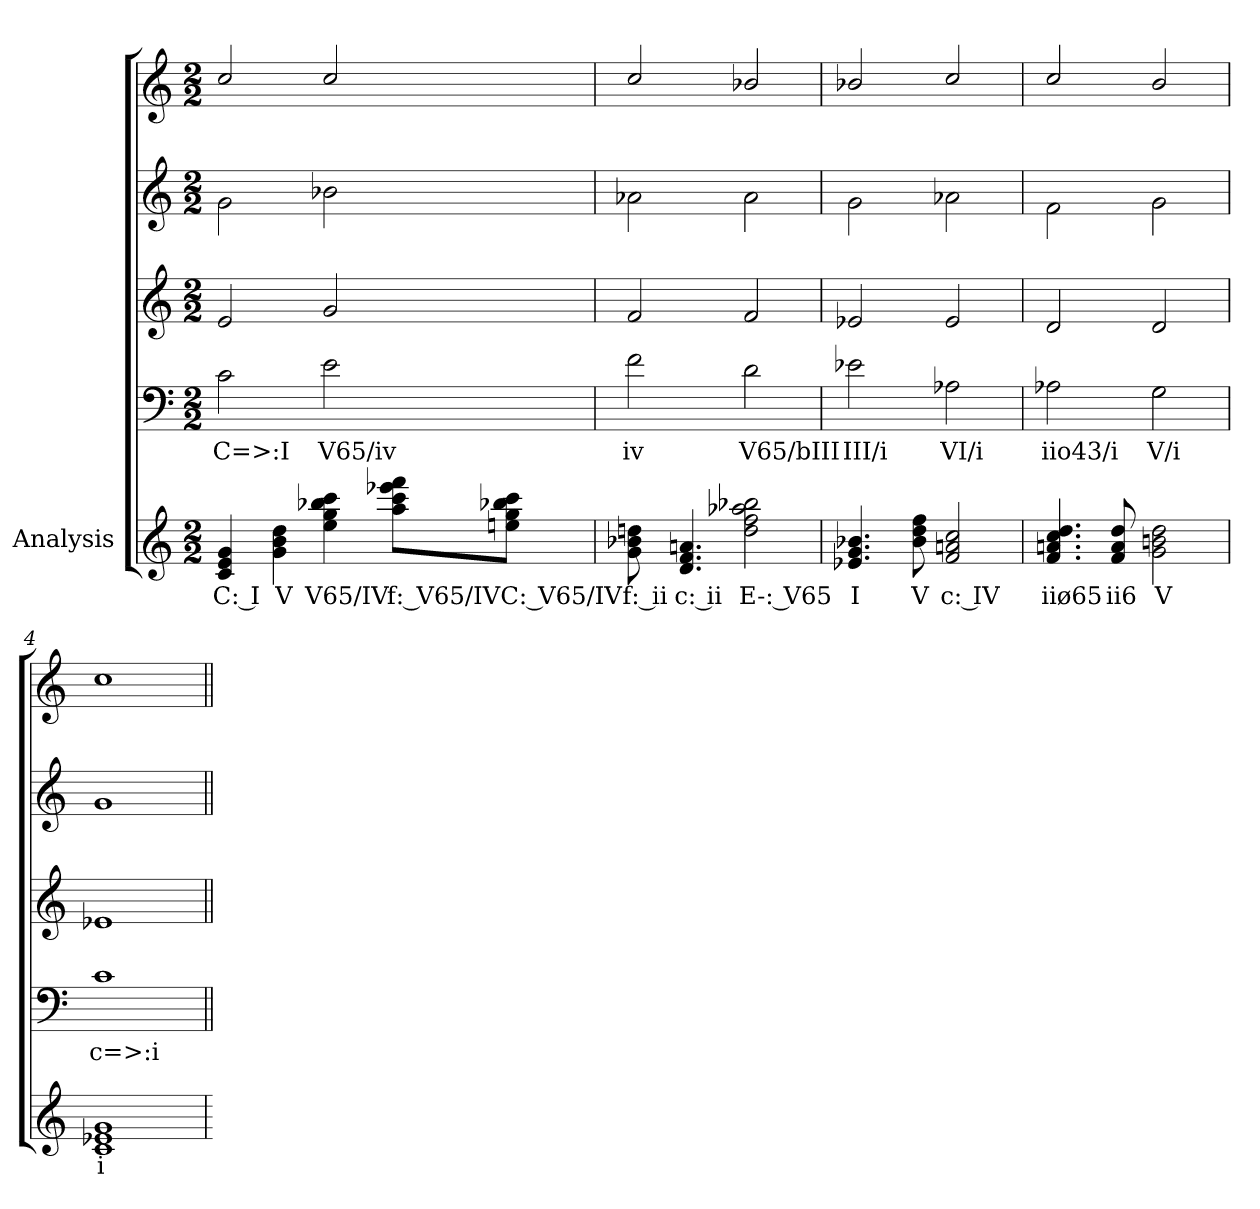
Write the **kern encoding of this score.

**kern	**text	**kern	**text	**kern	**kern	**kern
*part5	*part5	*part4	*part4	*part3	*part2	*part1
*staff5	*staff5	*staff4	*staff4	*staff3	*staff2	*staff1
*I"Analysis	*	*	*	*	*	*
*	*	*clefF4	*	*clefG2	*clefG2	*clefG2
*k[]	*	*k[]	*	*k[]	*k[]	*k[]
*M2/2	*	*M2/2	*	*M2/2	*M2/2	*M2/2
=	=	=	=	=	=	=
4c 4e 4g	C: I	2c\	C=>:I	2e/	2g\	2cc/
4g 4b 4dd	V	.	.	.	.	.
4ee 4gg 4bb-X 4ccc	V65/IV	2e\	V65/iv	2g/	2b-X\	2cc/
8aa 8ccc 8eee-X 8fffL	f: V65/IV	.	.	.	.	.
8een 8gg 8bb-X 8cccJ	C: V65/IV	.	.	.	.	.
=1	=1	=1	=1	=1	=1	=1
8g 8b-X 8ddn	f: ii	2f\	iv	2f/	2a-X\	2cc/
4.d 4.f 4.an	c: ii	.	.	.	.	.
2dd 2ff 2aa-X 2bb-X	E-: V65	2d\	V65/bIII	2f/	2a-\	2b-X/
=2	=2	=2	=2	=2	=2	=2
4.e-X 4.g 4.b-X	I	2e-X\	III/i	2e-X/	2g\	2b-X/
8b- 8dd 8ff	V	.	.	.	.	.
2f 2an 2cc	c: IV	2A-X\	VI/i	2e-/	2a-X\	2cc/
=3	=3	=3	=3	=3	=3	=3
4.f 4.an 4.cc 4.dd	iiø65	2A-X\	iio43/i	2d/	2f\	2cc/
8f 8a 8dd	ii6	.	.	.	.	.
2g 2bn 2dd	V	2G\	V/i	2d/	2g\	2b/
=4	=4	=4	=4	=4	=4	=4
1c 1e-X 1g	i	1c\	c=>:i	1e-X/	1g\	1cc/
=	=||	=||	=||	=||	=||	=||
*-	*-	*-	*-	*-	*-	*-
